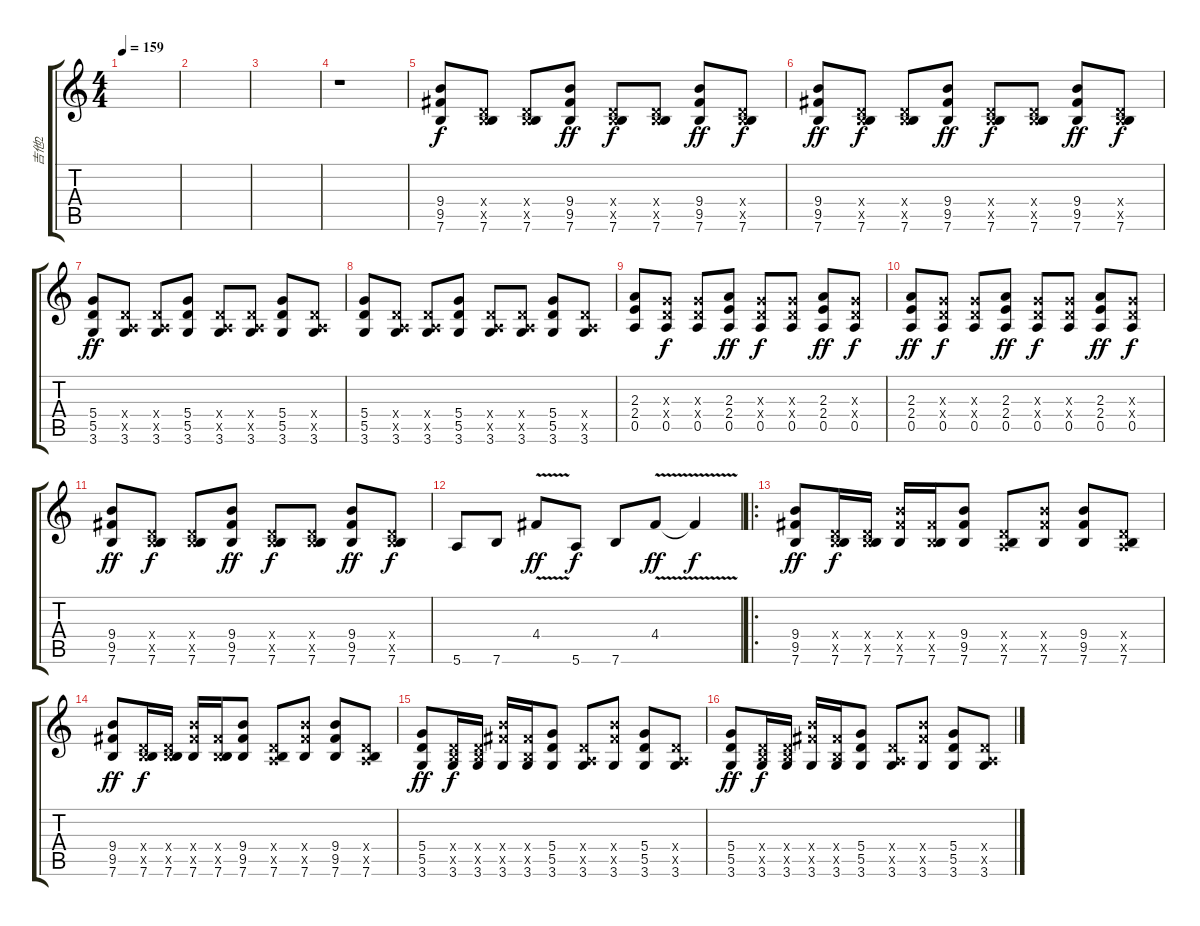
\track ("吉他2" "吉他2") {instrument distortionguitar}
\staff {score tabs}
\tuning (E4 B3 G3 D3 A2 E2) {hide}
\ts (4 4)
\tempo 159
\clef g2
\ks c
|
|
|
r.1 |
(9.4 9.5 7.6).8 (0.4{x} 2.5{x} 7.6).8{dy f} (0.4{x} 2.5{x} 7.6).8 (9.4 9.5 7.6).8{dy ff} (0.4{x} 2.5{x} 7.6).8{dy f} (0.4{x} 2.5{x} 7.6).8 (9.4 9.5 7.6).8{dy ff} (0.4{x} 2.5{x} 7.6).8{dy f} |
(9.4 9.5 7.6).8{dy ff} (0.4{x} 2.5{x} 7.6).8{dy f} (0.4{x} 2.5{x} 7.6).8 (9.4 9.5 7.6).8{dy ff} (0.4{x} 2.5{x} 7.6).8{dy f} (0.4{x} 2.5{x} 7.6).8 (9.4 9.5 7.6).8{dy ff} (0.4{x} 2.5{x} 7.6).8{dy f} |
(5.4 5.5 3.6).8{dy ff} (0.4{x} 0.5{x} 3.6).8 (0.4{x} 0.5{x} 3.6).8 (5.4 5.5 3.6).8 (0.4{x} 0.5{x} 3.6).8 (0.4{x} 0.5{x} 3.6).8 (5.4 5.5 3.6).8 (0.4{x} 0.5{x} 3.6).8 |
(5.4 5.5 3.6).8 (0.4{x} 0.5{x} 3.6).8 (0.4{x} 0.5{x} 3.6).8 (5.4 5.5 3.6).8 (0.4{x} 0.5{x} 3.6).8 (0.4{x} 0.5{x} 3.6).8 (5.4 5.5 3.6).8 (0.4{x} 0.5{x} 3.6).8 |
(2.3 2.4 0.5).8 (0.3{x} 0.4{x} 0.5).8{dy f} (0.3{x} 0.4{x} 0.5).8 (2.3 2.4 0.5).8{dy ff} (0.3{x} 0.4{x} 0.5).8{dy f} (0.3{x} 0.4{x} 0.5).8 (2.3 2.4 0.5).8{dy ff} (0.3{x} 0.4{x} 0.5).8{dy f} |
(2.3 2.4 0.5).8{dy ff} (0.3{x} 0.4{x} 0.5).8{dy f} (0.3{x} 0.4{x} 0.5).8 (2.3 2.4 0.5).8{dy ff} (0.3{x} 0.4{x} 0.5).8{dy f} (0.3{x} 0.4{x} 0.5).8 (2.3 2.4 0.5).8{dy ff} (0.3{x} 0.4{x} 0.5).8{dy f} |
(9.4 9.5 7.6).8{dy ff} (0.4{x} 2.5{x} 7.6).8{dy f} (0.4{x} 2.5{x} 7.6).8 (9.4 9.5 7.6).8{dy ff} (0.4{x} 2.5{x} 7.6).8{dy f} (0.4{x} 2.5{x} 7.6).8 (9.4 9.5 7.6).8{dy ff} (0.4{x} 2.5{x} 7.6).8{dy f} |
5.6.8 7.6.8 4.4{v}.8{dy ff} 5.6.8{dy f} 7.6.8 4.4{v}.8{dy ff} 4.4{t}.4{dy f} |
\ro
(9.4 9.5 7.6).8{dy ff} (0.4{x} 2.5{x} 7.6).16{dy f} (0.4{x} 2.5{x} 7.6).16 (9.4{x} 9.5{x} 7.6).16 (4.4{x} 2.5{x} 7.6).16 (9.4 9.5 7.6).8 (0.4{x} 0.5{x} 7.6).8 (9.4{x} 9.5{x} 7.6).8 (9.4 9.5 7.6).8 (0.4{x} 0.5{x} 7.6).8 |
(9.4 9.5 7.6).8{dy ff} (0.4{x} 2.5{x} 7.6).16{dy f} (0.4{x} 2.5{x} 7.6).16 (9.4{x} 9.5{x} 7.6).16 (4.4{x} 2.5{x} 7.6).16 (9.4 9.5 7.6).8 (0.4{x} 0.5{x} 7.6).8 (9.4{x} 9.5{x} 7.6).8 (9.4 9.5 7.6).8 (0.4{x} 0.5{x} 7.6).8 |
(5.4 5.5 3.6).8{dy ff} (0.4{x} 2.5{x} 3.6).16{dy f} (0.4{x} 2.5{x} 3.6).16 (9.4{x} 9.5{x} 3.6).16 (4.4{x} 2.5{x} 3.6).16 (5.4 5.5 3.6).8 (0.4{x} 0.5{x} 3.6).8 (9.4{x} 9.5{x} 3.6).8 (5.4 5.5 3.6).8 (0.4{x} 0.5{x} 3.6).8 |
(5.4 5.5 3.6).8{dy ff} (0.4{x} 2.5{x} 3.6).16{dy f} (0.4{x} 2.5{x} 3.6).16 (9.4{x} 9.5{x} 3.6).16 (4.4{x} 2.5{x} 3.6).16 (5.4 5.5 3.6).8 (0.4{x} 0.5{x} 3.6).8 (9.4{x} 9.5{x} 3.6).8 (5.4 5.5 3.6).8 (0.4{x} 0.5{x} 3.6).8
